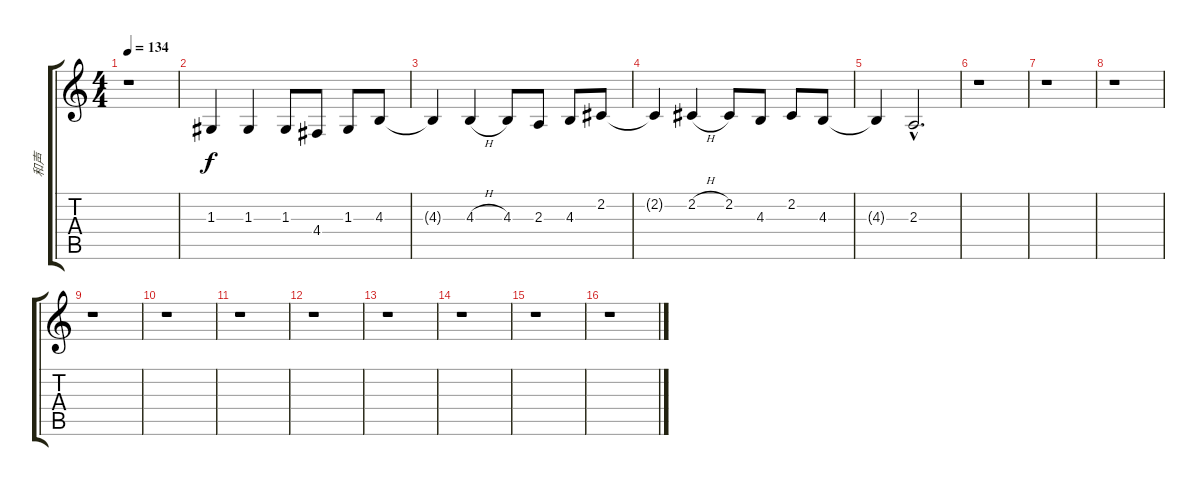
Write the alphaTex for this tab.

\track ("和声" "和声") {instrument violin}
\staff {score tabs}
\tuning (E4 B3 G3 D3 A2 E2) {hide}
\ts (4 4)
\tempo 134
\clef g2
\ks c
r.1{dy f} |
1.3.4 1.3.4 1.3.8 4.4.8 1.3.8 4.3.8 |
4.3{t}.4 4.3{h}.4 4.3.8 2.3.8 4.3.8 2.2.8 |
2.2{t}.4 2.2{h}.4 2.2.8 4.3.8 2.2.8 4.3.8 |
4.3{t}.4 2.3{hac}.2{d} |
r.1 |
r.1 |
r.1 |
r.1 |
r.1 |
r.1 |
r.1 |
r.1 |
r.1 |
r.1 |
r.1
